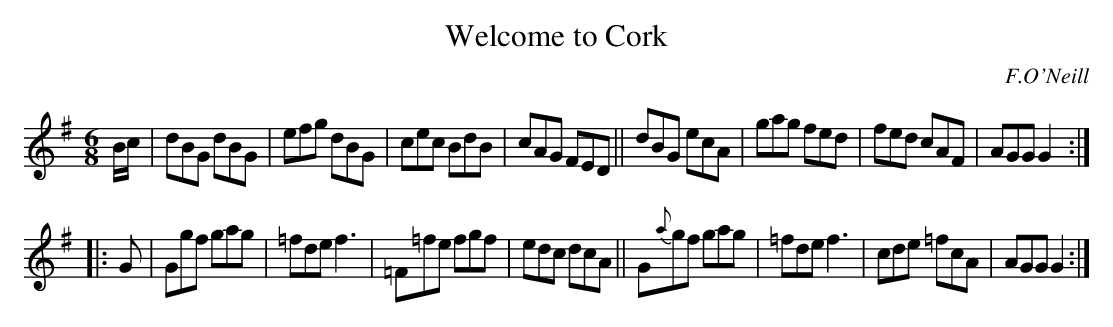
X:1
T: Welcome to Cork
O: F.O'Neill
M: 6/8
L: 1/8
K: G
B/c/ |\
dBG dBG | efg dBG | cec BdB | cAG FED ||\
dBG ecA | gag fed | fed cAF | AGG G2 :|
|: G |\
Ggf gag | =fde f3 | =F=fe fgf | edc dcA ||\
G{a}gf gag | =fde f3 | cde =fcA | AGG G2 :|
